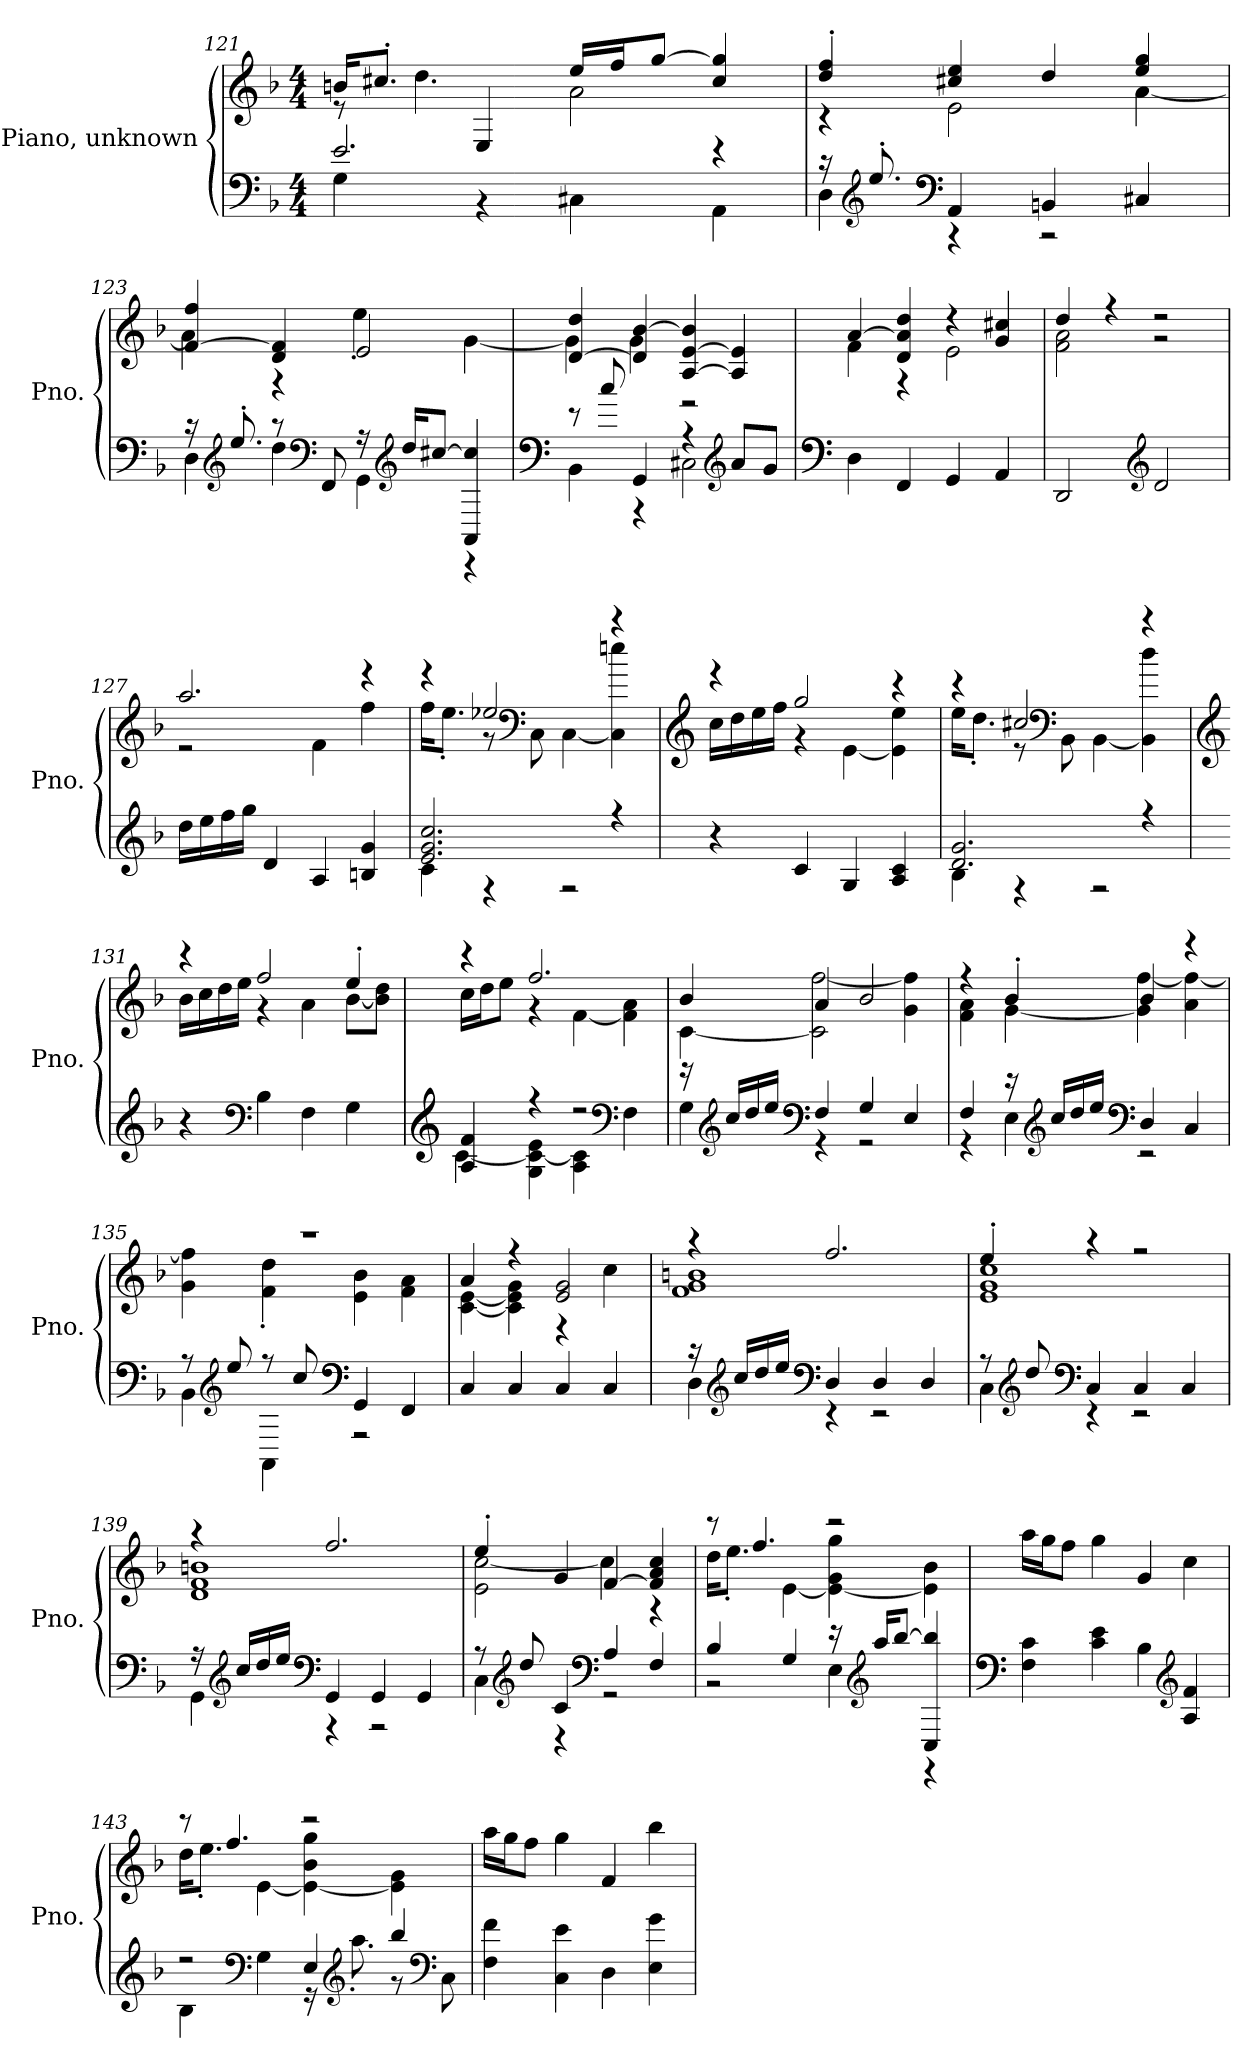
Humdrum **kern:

**kern	**kern
*part1	*part1
*staff2	*staff1
*I"Piano, unknown	*
*I'Pno.	*
*clefF4	*clefG2
*k[b-]	*k[b-]
*M4/4	*M4/4
=121	=121
*^	*^
2.e/	4G\	16bn/KL	8r
.	.	8.cc#X'/J	.
.	.	.	4.dd\
.	4r	4E/	.
.	4C#X\	16ee/LL	2a\
.	.	16ff/J	.
.	.	[8gg/J	.
4r	4AA\	4cc#/ 4gg/]	.
!!LO:LB:g=z	!!
=122	=122	=122	=122
16r	4D\	4dd/' 4ff/'	4r
*clefG2	*	*	*
8.ee'/	.	.	.
*clefF4	*	*	*
4AA/	4r	4cc#X/ 4ee/	2e\
4BBn/	2r	4dd/	.
4C#X/	.	4ee/ 4gg/	[4a\
=123	=123	=123	=123
16r	4D\	[4f/ 4ff/	4a\]
*clefG2	*	*	*
8.ee'/	.	.	.
8r	4dd\	4d/ 4f/]	4r
*clefF4	*	*	*
8FF/	.	.	.
16r	4GG\	2e/	4ee'\
*clefG2	*	*	*
16dd/KL	.	.	.
[8cc#X/J	.	.	.
4AA/ 4cc#/]	4r	.	[4g\
=124	=124	=124	=124
*clefF4	*	*	*
8r	4BB-\	[4d/ 4dd/	4g\]
8cc/	.	.	.
4GG/	4r	4d/] [4b-/	4g\
4r	2C#X\	[4A/ [4e/ 4b-/]	2r
*clefG2	*	*	*
8a/L	.	4A/] 4e/]	.
8g/J	.	.	.
*v	*v	*	*
!!LO:LB:g=z	!!
=125	=125	=125
*clefF4	*	*
4D\	[4a/	4f\
4FF/	4d/ 4a/] 4dd/	4r
4GG/	4r	2e\
4AA/	4g/ 4cc#X/	.
=126	=126	=126
2DD/	4dd/	2f\ 2a\
.	4r	.
*clefG2	*	*
2d/	2r	2r
=127	=127	=127
16dd\LL	2.aa/	2r
16ee\	.	.
16ff\	.	.
16gg\JJ	.	.
4d/	.	.
4A/	.	4f\
4Bn/ 4g/	4r	4ff\
=128	=128	=128
*^	*	*
2.e/ 2.g/ 2.cc/	4c\	4r	16ff\KL
.	.	.	8.ee'\J
.	4r	2ee-X/	8r
*	*	*clefF4	*
.	.	.	8C\
.	2r	.	[4C\
4r	.	4r	4C\] 4een\
*v	*v	*	*
=129	=129	=129
*	*clefG2	*
4r	4r	16cc\LL
.	.	16dd\
.	.	16ee\
.	.	16ff\JJ
4c/	2gg/	4r
4G/	.	[4e\
4A/ 4c/	4r	4e\] 4ee\
!!LO:LB:g=z	!!
=130	=130	=130
*^	*	*
2.d/ 2.g/	4B-\	4r	16ee\KL
.	.	.	8.dd'\J
.	4r	2cc#X/	8r
*	*	*clefF4	*
.	.	.	8BB-\
.	2r	.	[4BB-\
4r	.	4r	4BB-\] 4dd\
*v	*v	*	*
=131	=131	=131
*	*clefG2	*
4r	4r	16b-\LL
.	.	16cc\
.	.	16dd\
.	.	16ee\JJ
*clefF4	*	*
4B-\	2ff/	4r
4F\	.	4a\
4G\	4ee'/	[8b-\L
.	.	8b-\] 8dd\J
=132	=132	=132
*clefG2	*	*
*^	*	*
4A/ 4f/	[4c\	4r	16cc\LL
.	.	.	16dd\J
.	.	.	8ee\J
4r	4G\ 4c\_ 4e\	2.ff/	4r
2r	4A\ 4c\]	.	[4f\
*clefF4	*	*	*
.	4F\	.	4f\] 4a\
=133	=133	=133	=133
16r	4G\	4b-/	[4c\
*clefG2	*	*	*
16cc/LL	.	.	.
16dd/	.	.	.
16ee/JJ	.	.	.
*clefF4	*	*	*
4F/	4r	4a/	2c\] [2ff\
4G/	2r	2b-/	.
4E/	.	.	4g\ 4ff\]
!!LO:LB:g=z	!!
=134	=134	=134	=134
4F/	4r	4r	4f\ 4a\
16r	4E\	4b-'/	[4g\
*clefG2	*	*	*
16cc/LL	.	.	.
16dd/	.	.	.
16ee/JJ	.	.	.
*clefF4	*	*	*
4D/	2r	4b-/	4g\] [4ff\
4C/	.	4r	4a\ 4ff\_
=135	=135	=135	=135
8r	4BB-\	1r	4g\ 4ff\]
*clefG2	*	*	*
8ee/	.	.	.
8r	4AA\	.	4f\' 4dd\'
8cc/	.	.	.
*clefF4	*	*	*
4GG/	2r	.	4e\ 4b-\
4FF/	.	.	4f\ 4a\
*v	*v	*	*
=136	=136	=136
4C/	4a/	[4c\ [4e\
4C/	4r	4c\] 4e\] 4g\
4C/	2e/ 2g/	4r
4C/	.	4cc\
=137	=137	=137
*^	*	*
16r	4D\	4r	1f 1g 1bn
*clefG2	*	*	*
16cc/LL	.	.	.
16dd/	.	.	.
16ee/JJ	.	.	.
*clefF4	*	*	*
4D/	4r	2.ff/	.
4D/	2r	.	.
4D/	.	.	.
!!LO:PB:g=z	!!
=138	=138	=138	=138
8r	4C\	4ee'/	1e 1g 1cc
*clefG2	*	*	*
8dd/	.	.	.
*clefF4	*	*	*
4C/	4r	4r	.
4C/	2r	2r	.
4C/	.	.	.
=139	=139	=139	=139
16r	4GG\	4r	1d 1f 1bn
*clefG2	*	*	*
16cc/LL	.	.	.
16dd/	.	.	.
16ee/JJ	.	.	.
*clefF4	*	*	*
4GG/	4r	2.ff/	.
4GG/	2r	.	.
4GG/	.	.	.
=140	=140	=140	=140
8r	4C\	4ee'/	2e\ [2cc\
*clefG2	*	*	*
8dd/	.	.	.
4c/	4r	4g/	.
*clefF4	*	*	*
4A/	2r	[4f/	4cc\]
4F/	.	4f/] 4a/ 4cc/	4r
=141	=141	=141	=141
4B-/	2r	8r	16dd\KL
.	.	.	8.ee'\J
.	.	4.ff/	.
4G/	.	.	[4e\
16r	4E\	2r	4e\_ 4g\ 4gg\
*clefG2	*	*	*
16aa/KL	.	.	.
[8bb-/J	.	.	.
4C/ 4bb-/]	4r	.	4e\] 4b-\
*v	*v	*	*
*	*v	*v
!!LO:LB:g=z
=142	=142
*clefF4	*
4F\ 4c\	16aa\LL
.	16gg\J
.	8ff\J
4c\ 4e\	4gg\
4B-\	4g/
*clefG2	*
4A/ 4f/	4cc\
=143	=143
*^	*^
2r	4B-\	8r	16dd\KL
.	.	.	8.ee'\J
.	.	4.ff/	.
*clefF4	*	*	*
.	4G\	.	[4e\
4E/	16r	2r	4e\_ 4b-\ 4gg\
*clefG2	*	*	*
.	8.aa'\	.	.
4bb-/	8r	.	4e\] 4g\
*clefF4	*	*	*
.	8C\	.	.
*v	*v	*	*
*	*v	*v
=144	=144
4F\ 4f\	16aa\LL
.	16gg\J
.	8ff\J
4C\ 4e\	4gg\
4D\	4f/
4E\ 4g\	4bb-\
=	=
*-	*-
